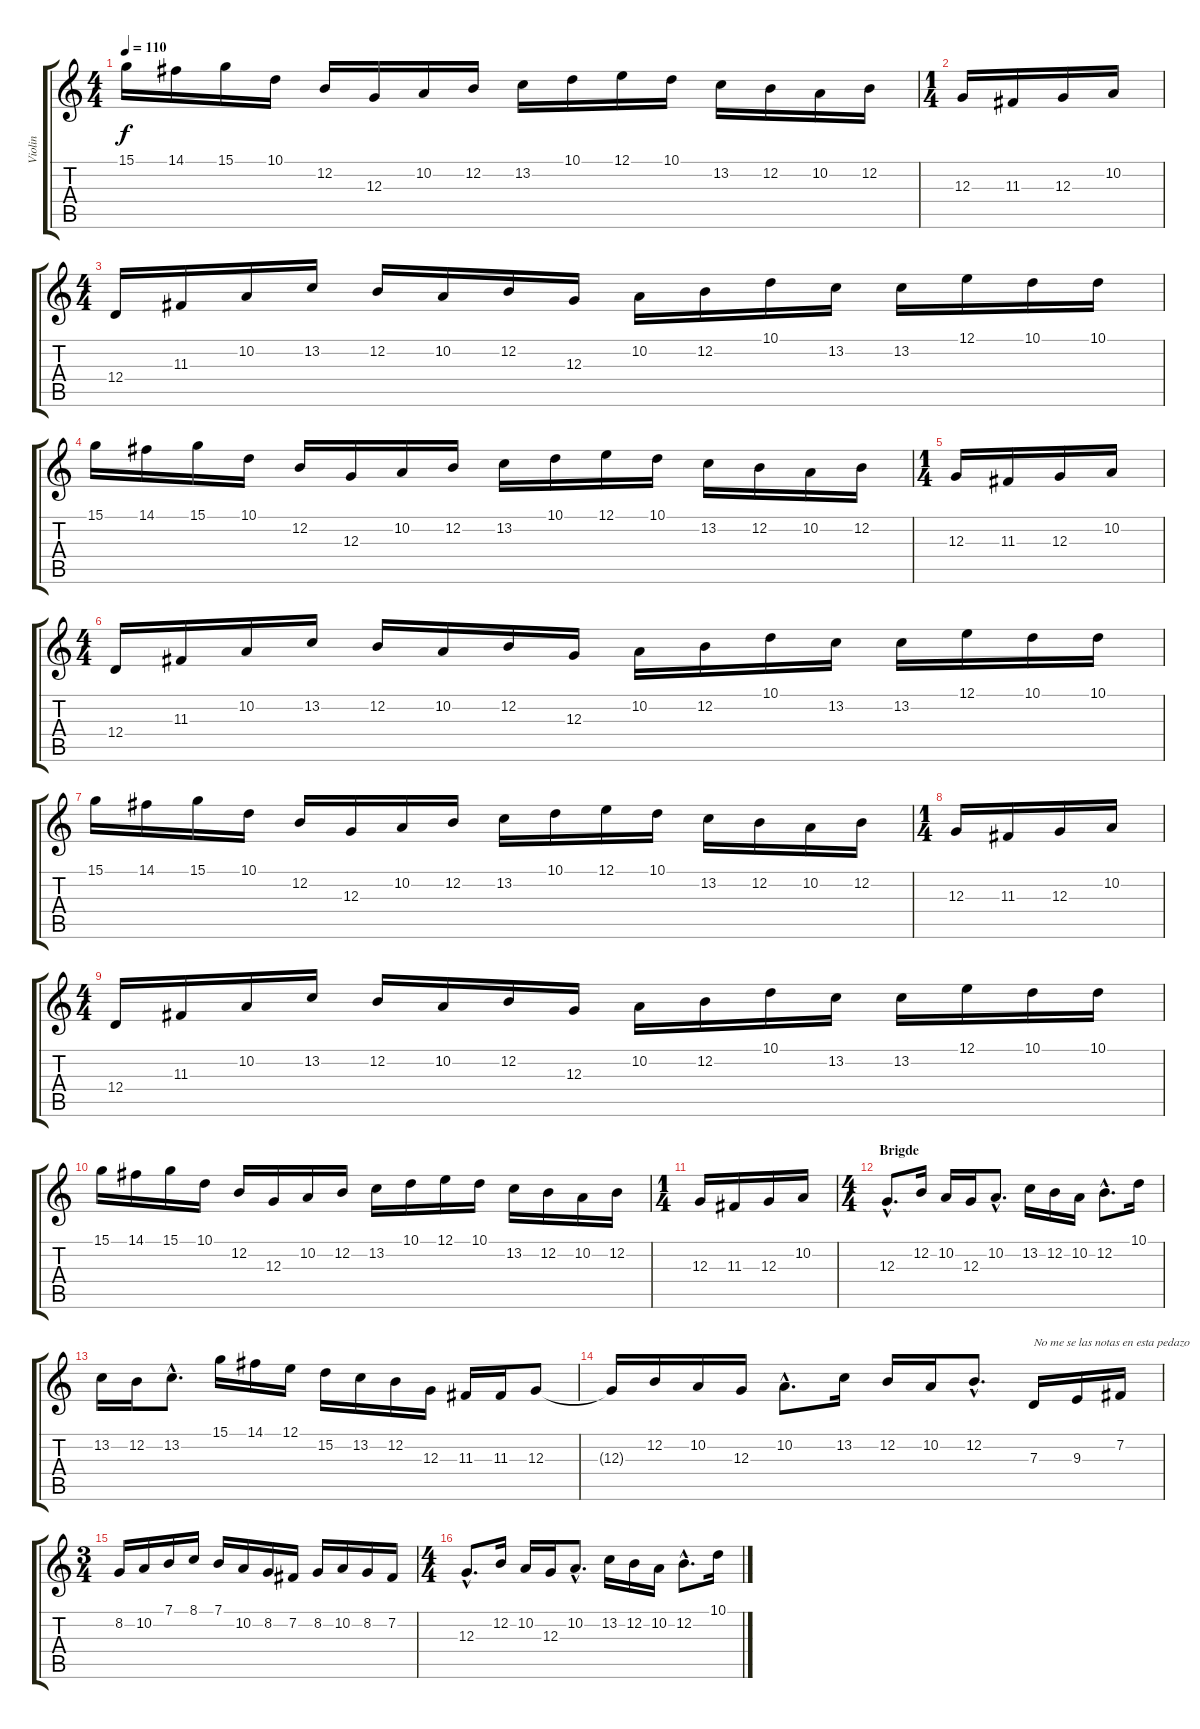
\track ("Violin" "Violin") {instrument violin}
\staff {score tabs}
\tuning (E4 B3 G3 D3 A2 E2) {hide}
\ts (4 4)
\tempo 110
\clef g2
\ks c
15.1.16{dy f} 14.1.16 15.1.16 10.1.16 12.2.16 12.3.16 10.2.16 12.2.16 13.2.16 10.1.16 12.1.16 10.1.16 13.2.16 12.2.16 10.2.16 12.2.16 |
\ts (1 4)
12.3.16 11.3.16 12.3.16 10.2.16 |
\ts (4 4)
12.4.16 11.3.16 10.2.16 13.2.16 12.2.16 10.2.16 12.2.16 12.3.16 10.2.16 12.2.16 10.1.16 13.2.16 13.2.16 12.1.16 10.1.16 10.1.16 |
15.1.16 14.1.16 15.1.16 10.1.16 12.2.16 12.3.16 10.2.16 12.2.16 13.2.16 10.1.16 12.1.16 10.1.16 13.2.16 12.2.16 10.2.16 12.2.16 |
\ts (1 4)
12.3.16 11.3.16 12.3.16 10.2.16 |
\ts (4 4)
12.4.16 11.3.16 10.2.16 13.2.16 12.2.16 10.2.16 12.2.16 12.3.16 10.2.16 12.2.16 10.1.16 13.2.16 13.2.16 12.1.16 10.1.16 10.1.16 |
15.1.16 14.1.16 15.1.16 10.1.16 12.2.16 12.3.16 10.2.16 12.2.16 13.2.16 10.1.16 12.1.16 10.1.16 13.2.16 12.2.16 10.2.16 12.2.16 |
\ts (1 4)
12.3.16 11.3.16 12.3.16 10.2.16 |
\ts (4 4)
12.4.16 11.3.16 10.2.16 13.2.16 12.2.16 10.2.16 12.2.16 12.3.16 10.2.16 12.2.16 10.1.16 13.2.16 13.2.16 12.1.16 10.1.16 10.1.16 |
15.1.16 14.1.16 15.1.16 10.1.16 12.2.16 12.3.16 10.2.16 12.2.16 13.2.16 10.1.16 12.1.16 10.1.16 13.2.16 12.2.16 10.2.16 12.2.16 |
\ts (1 4)
12.3.16 11.3.16 12.3.16 10.2.16 |
\ts (4 4)
\section ("" "Brigde")
12.3{hac}.8{d} 12.2.16 10.2.16 12.3.16 10.2{hac}.8{d} 13.2.16 12.2.16 10.2.16 12.2{hac}.8{d} 10.1.16 |
13.2.16 12.2.16 13.2{hac}.8{d} 15.1.16 14.1.16 12.1.16 15.2.16 13.2.16 12.2.16 12.3.16 11.3.16 11.3.16 12.3.8 |
12.3{t}.16 12.2.16 10.2.16 12.3.16 10.2{hac}.8{d} 13.2.16 12.2.16 10.2.16 12.2{hac}.8{d} 7.3.16{txt "No me se las notas en esta pedazo"} 9.3.16 7.2.16 |
\ts (3 4)
8.2.16 10.2.16 7.1.16 8.1.16 7.1.16 10.2.16 8.2.16 7.2.16 8.2.16 10.2.16 8.2.16 7.2.16 |
\ts (4 4)
12.3{hac}.8{d} 12.2.16 10.2.16 12.3.16 10.2{hac}.8{d} 13.2.16 12.2.16 10.2.16 12.2{hac}.8{d} 10.1.16
